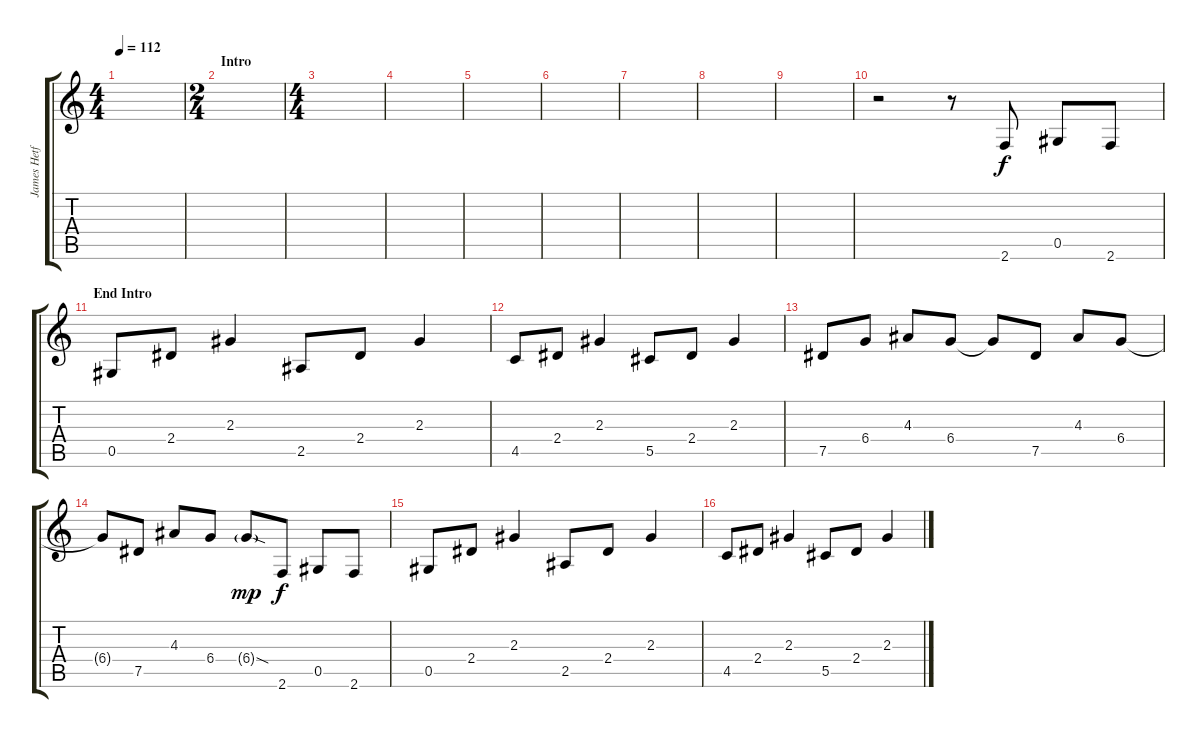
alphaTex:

\track ("James Hetfield (Guitar)" "James Hetf") {instrument electricguitarclean}
\staff {score tabs}
\tuning (Eb4 Bb3 Gb3 Db3 Ab2 Eb2) {hide}
\ts (4 4)
\tempo 112
\clef g2
\ks c
|
\ts (2 4)
\section ("" "Intro")
|
\ts (4 4)
|
|
|
|
|
|
|
r.2 r.8 2.6.8 0.5.8 2.6.8 |
\section ("" "End Intro")
0.5.8 2.4.8 2.3.4 2.5.8 2.4.8 2.3.4 |
4.5.8 2.4.8 2.3.4 5.5.8 2.4.8 2.3.4 |
7.5.8 6.4.8 4.3.8 6.4.8 6.4{t}.8 7.5.8 4.3.8 6.4.8 |
6.4{t}.8 7.5.8 4.3.8 6.4.8 6.4{sod g}.8{dy mp} 2.6.8{dy f} 0.5.8 2.6.8 |
0.5.8 2.4.8 2.3.4 2.5.8 2.4.8 2.3.4 |
4.5.8 2.4.8 2.3.4 5.5.8 2.4.8 2.3.4
